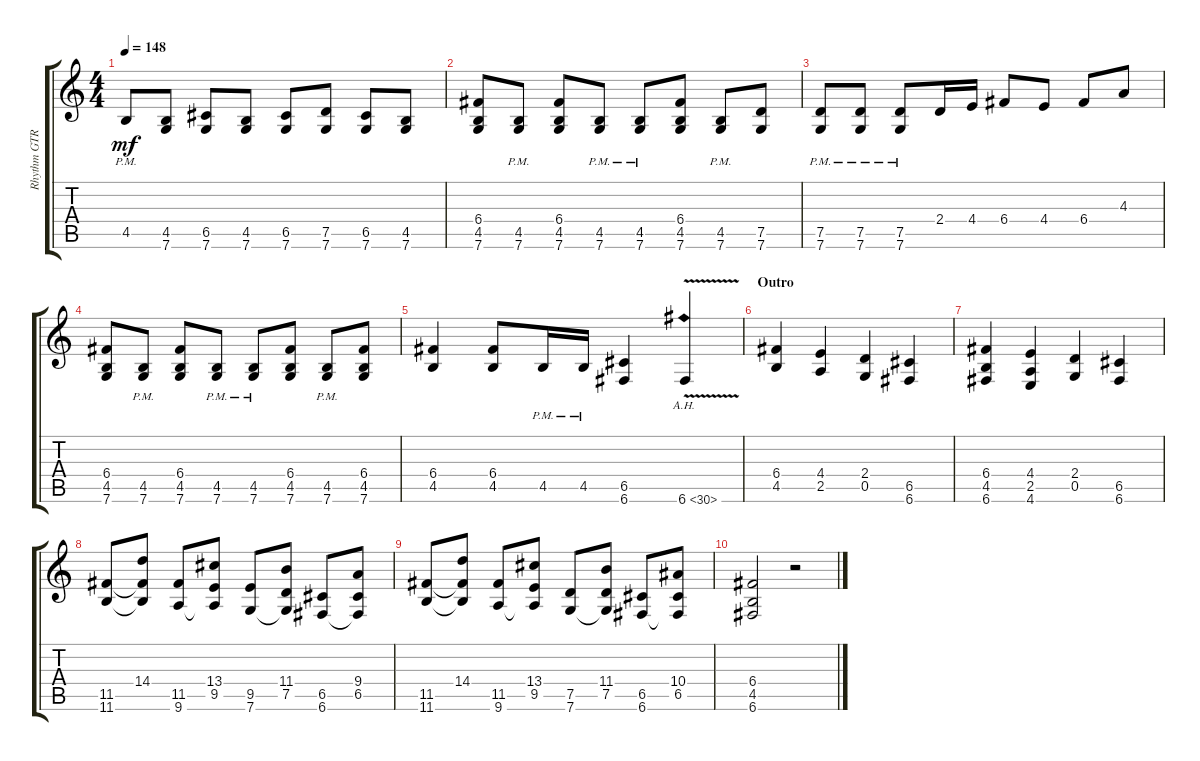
\track ("Rhythm GTR 2" "Rhythm GTR") {instrument distortionguitar}
\staff {score tabs}
\tuning (D4 A3 F3 C3 G2 C2) {hide}
\ts (4 4)
\tempo 148
\clef g2
\ks c
4.5{pm}.8{dy mf} (4.5 7.6).8 (6.5 7.6).8 (4.5 7.6).8 (6.5 7.6).8 (7.5 7.6).8 (6.5 7.6).8 (4.5 7.6).8 |
(6.4 4.5 7.6).8 (4.5{pm} 7.6{pm}).8 (6.4 4.5 7.6).8 (4.5{pm} 7.6{pm}).8 (4.5{pm} 7.6{pm}).8 (6.4 4.5 7.6).8 (4.5{pm} 7.6{pm}).8 (7.5 7.6).8 |
(7.5{pm} 7.6{pm}).8 (7.5{pm} 7.6{pm}).8 (7.5{pm} 7.6{pm}).8 2.4.16 4.4.16 6.4.8 4.4.8 6.4.8 4.3.8 |
(6.4 4.5 7.6).8 (4.5{pm} 7.6{pm}).8 (6.4 4.5 7.6).8 (4.5{pm} 7.6{pm}).8 (4.5{pm} 7.6{pm}).8 (6.4 4.5 7.6).8 (4.5{pm} 7.6{pm}).8 (6.4 4.5 7.6).8 |
(6.4 4.5).4 (6.4 4.5).8 4.5{pm}.16 4.5{pm}.16 (6.5 6.6).4 6.6{ah 24 v}.4 |
\section ("" "Outro")
(6.4 4.5).4 (4.4 2.5).4 (2.4 0.5).4 (6.5 6.6).4 |
(6.4 4.5 6.6).4 (4.4 2.5 4.6).4 (2.4 0.5).4 (6.5 6.6).4 |
(11.5 11.6).8 (14.4 11.5{t} 11.6{t}).8 (11.5 9.6).8 (13.4 9.5 9.6{t}).8 (9.5 7.6).8 (11.4 7.5 7.6{t}).8 (6.5 6.6).8 (9.4 6.5 6.6{t}).8 |
(11.5 11.6).8 (14.4 11.5{t} 11.6{t}).8 (11.5 9.6).8 (13.4 9.5 9.6{t}).8 (7.5 7.6).8 (11.4 7.5 7.6{t}).8 (6.5 6.6).8 (10.4 6.5 6.6{t}).8 |
(6.4 4.5 6.6).2 r.2
